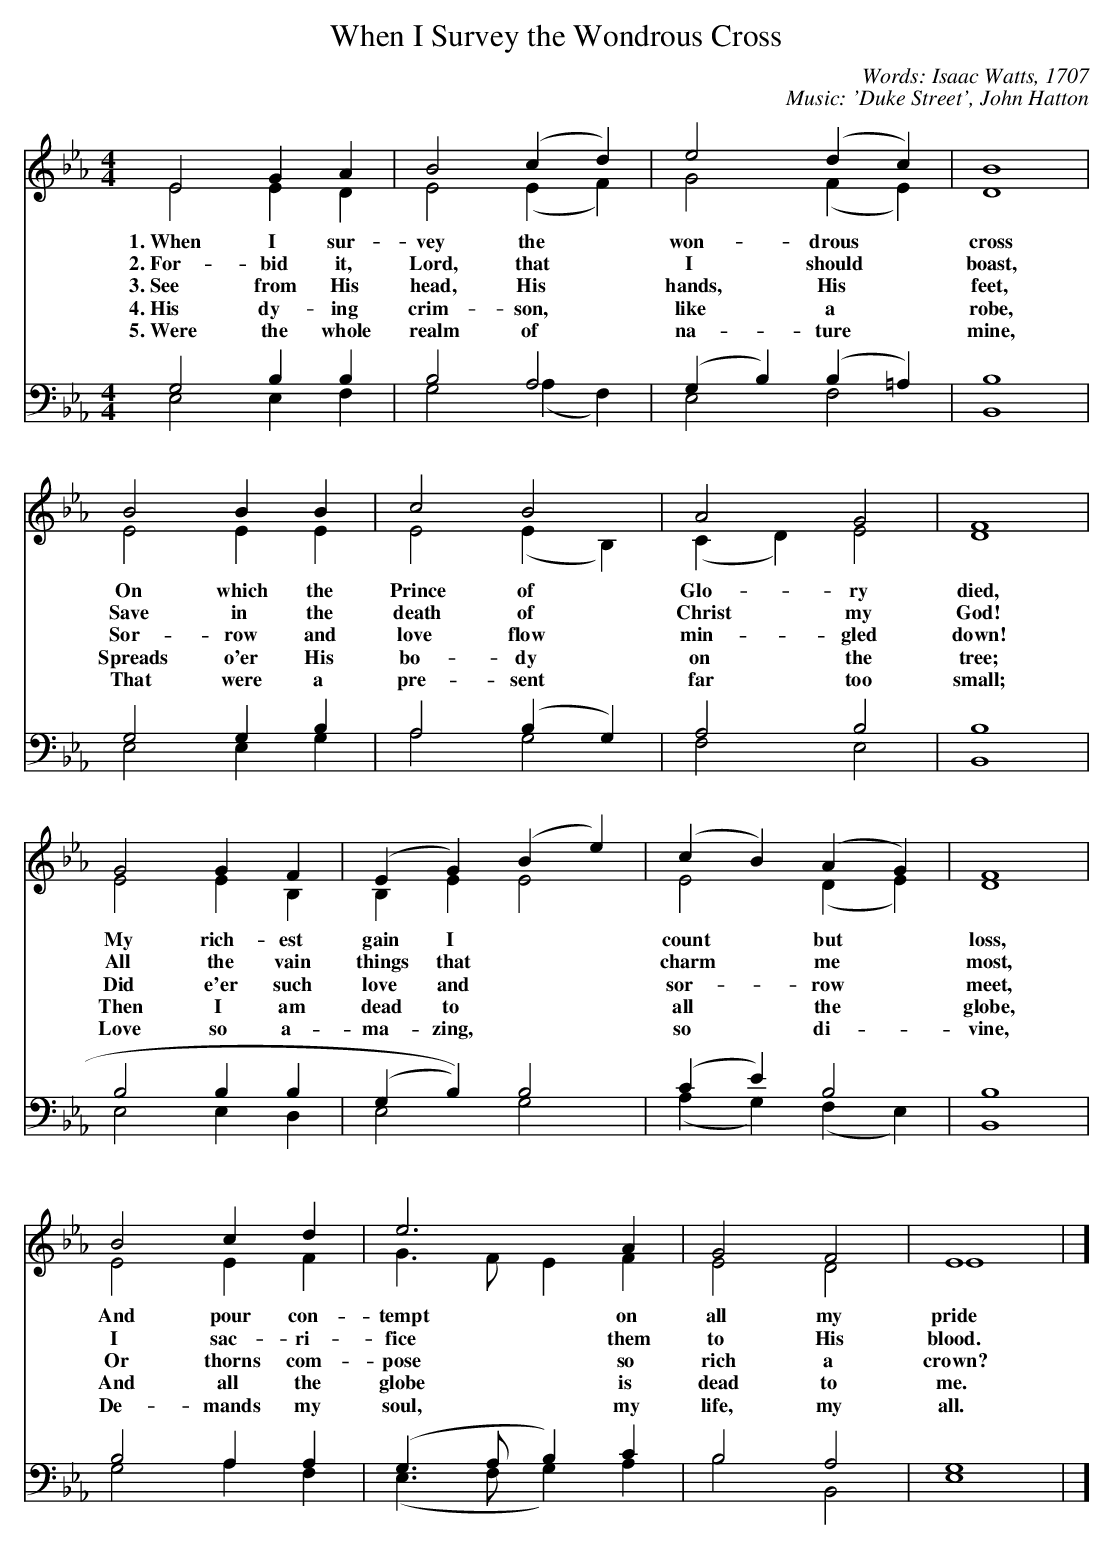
X:1
T: When I Survey the Wondrous Cross
C: Words: Isaac Watts, 1707
C: Music: 'Duke Street', John Hatton
M: 4/4
L: 1/4
%%staves (S1V1 S1V2) | (S2V1 S2V2)
V: S1V1 clef=treble
V: S1V2
V: S2V1 clef=bass
V: S2V2
K: Eb
[V: S1V1] E2 G A | B2 (cd) | e2 (dc) | B4 |
[V: S1V2] E2 E D | E2 (EF) | G2 (FE) | D4 |
w: 1.~When I sur- vey the * won- drous * cross
w: 2.~For- bid it, Lord, that * I should * boast,
w: 3.~See from His head, His * hands, His * feet,
w: 4.~His dy- ing crim- son, * like a * robe,
w: 5.~Were the whole realm of * na- ture * mine,
[V: S2V1] G,2 B,B, | B,2 A,2 | (G,B,) (B,=A,) | B,4 |
[V: S2V2] E,2E,F, | G,2 (A,F,) | E,2 F,2 | B,,4 |
[V: S1V1] B2 B B | c2 B2 | A2 G2 | F4 |
[V: S1V2] E2 E E | E2 (EB,) | (CD) E2 | D4 |
w: On which the Prince of * Glo- * ry died,
w: Save in the death of * Christ * my God!
w: Sor- row and love flow * min- * gled down!
w: Spreads o'er His bo- dy * on * the tree;
w: That were a pre- sent * far  * too small;
[V: S2V1] G,2 G,B, | A,2 (B,G,) | A,2 B,2 | B,4 |
[V: S2V2] E,2 E,G, | A,2 G,2 | F,2 E,2 | B,,4 |
[V: S1V1] G2 GF | (EG) (Be) | (cB) (AG) | F4 |
[V: S1V2] E2 EB, | B,E E2 | E2 (DE) | D4 |
w: My rich-est gain I * count but * loss,
w: All the vain things that * charm me * most,
w: Did e'er such love and * sor- row * meet,
w: Then I am dead to * all the * globe,
w: Love so a- ma- zing, * so di- * vine,
[V: S2V1] B,2 B,B, | (G,B,)) B,2 | (CE) B,2 | B,4 |
[V: S2V2] E,2 E,D, | E,2 G,2 | (A,G,) (F,E,) | B,,4 |
[V: S1V1] B2 cd | e3 A | G2 F2 | E4 | ]
[V: S1V2] E2 EF | G>F EF | E2 D2 | E4 | ]
w: And pour con-tempt * * on all my pride
w: I sac- ri- fice * * them to His blood.
w: Or thorns com- pose * * so rich a crown?
w: And all the globe * * is dead to me.
w: De- mands my soul, * * my life, my all.
[V: S2V1] B,2 A,A, | (G,>A,B,) C | B,2 A,2 | G,4 | ]
[V: S2V2] G,2 A,F, | (E,>F,G,) A, | B,2 B,,2 | E,4 | ]
